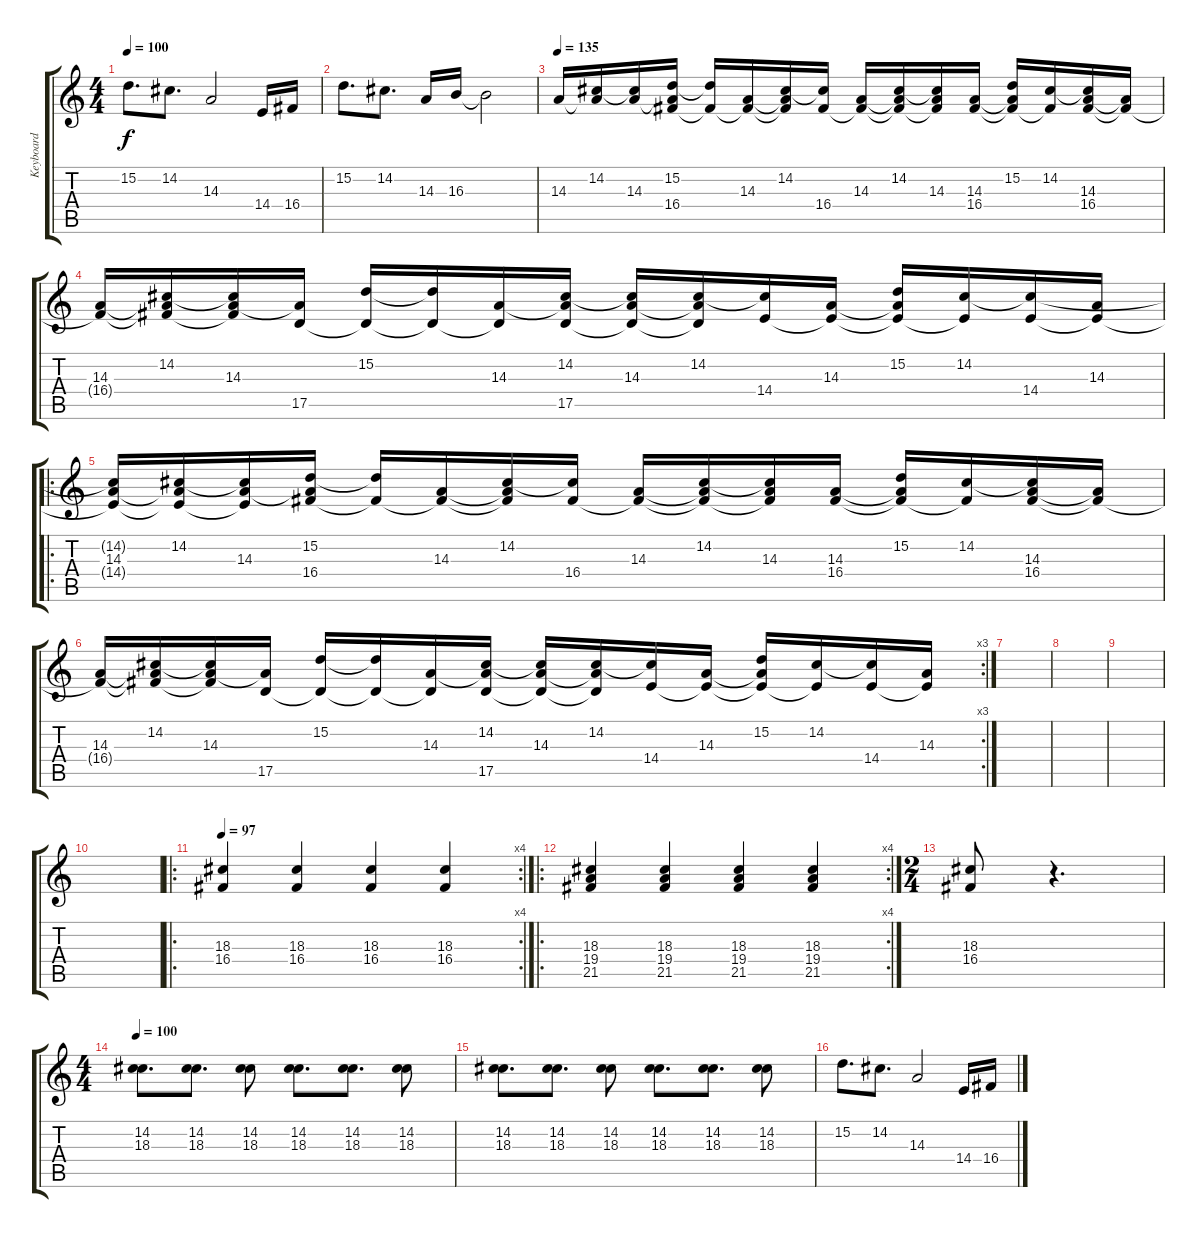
\track ("Keyboard" "Keyboard") {instrument lead2sawtooth}
\staff {score tabs}
\tuning (E4 B3 G3 D3 A2 D2) {hide}
\ts (4 4)
\tempo 100
\clef g2
\ks c
15.2.8{d dy f} 14.2.8{d} 14.3.2 14.4.16 16.4.16 |
15.2.8{d} 14.2.8{d} 14.3.16 16.3.16 16.3{t}.2 |
\tempo 135
14.3.16 (14.2 14.3{t}).16 (14.2{t} 14.3).16 (15.2 14.3{t} 16.4).16 (15.2{t} 16.4{t}).16 (14.3 16.4{t}).16 (14.2 14.3{t} 16.4{t}).16 (14.2{t} 16.4).16 (14.3 16.4{t}).16 (14.2 14.3{t} 16.4{t}).16 (14.2{t} 14.3 16.4{t}).16 (14.3 16.4).16 (15.2 14.3{t} 16.4{t}).16 (14.2 16.4{t}).16 (14.2{t} 14.3 16.4).16 (14.3{t} 16.4{t}).16 |
(14.3 16.4{t}).16 (14.2 14.3{t} 16.4{t}).16 (14.2{t} 14.3 16.4{t}).16 (14.3{t} 17.5).16 (15.2 17.5{t}).16 (15.2{t} 17.5{t}).16 (14.3 17.5{t}).16 (14.2 14.3{t} 17.5).16 (14.2{t} 14.3 17.5{t}).16 (14.2 14.3{t} 17.5{t}).16 (14.2{t} 14.4).16 (14.3 14.4{t}).16 (15.2 14.3{t} 14.4{t}).16 (14.2 14.4{t}).16 (14.2{t} 14.4).16 (14.3 14.4{t}).16 |
\ro
(14.2{t} 14.3 14.4{t}).16 (14.2 14.3{t} 14.4{t}).16 (14.2{t} 14.3 14.4{t}).16 (15.2 14.3{t} 16.4).16 (15.2{t} 16.4{t}).16 (14.3 16.4{t}).16 (14.2 14.3{t} 16.4{t}).16 (14.2{t} 16.4).16 (14.3 16.4{t}).16 (14.2 14.3{t} 16.4{t}).16 (14.2{t} 14.3 16.4{t}).16 (14.3 16.4).16 (15.2 14.3{t} 16.4{t}).16 (14.2 16.4{t}).16 (14.2{t} 14.3 16.4).16 (14.3{t} 16.4{t}).16 |
\rc 3
(14.3 16.4{t}).16 (14.2 14.3{t} 16.4{t}).16 (14.2{t} 14.3 16.4{t}).16 (14.3{t} 17.5).16 (15.2 17.5{t}).16 (15.2{t} 17.5{t}).16 (14.3 17.5{t}).16 (14.2 14.3{t} 17.5).16 (14.2{t} 14.3 17.5{t}).16 (14.2 14.3{t} 17.5{t}).16 (14.2{t} 14.4).16 (14.3 14.4{t}).16 (15.2 14.3{t} 14.4{t}).16 (14.2 14.4{t}).16 (14.2{t} 14.4).16 (14.3 14.4{t}).16 |
|
|
|
|
\ro
\rc 4
\tempo 97
(18.3 16.4).4 (18.3 16.4).4 (18.3 16.4).4 (18.3 16.4).4 |
\ro
\rc 4
(18.3 19.4 21.5).4 (18.3 19.4 21.5).4 (18.3 19.4 21.5).4 (18.3 19.4 21.5).4 |
\ts (2 4)
(18.3 16.4).8 r.4{d} |
\ts (4 4)
\tempo 100
(14.2 18.3).8{d} (14.2 18.3).8{d} (14.2 18.3).8 (14.2 18.3).8{d} (14.2 18.3).8{d} (14.2 18.3).8 |
(14.2 18.3).8{d} (14.2 18.3).8{d} (14.2 18.3).8 (14.2 18.3).8{d} (14.2 18.3).8{d} (14.2 18.3).8 |
15.2.8{d} 14.2.8{d} 14.3.2 14.4.16 16.4.16
